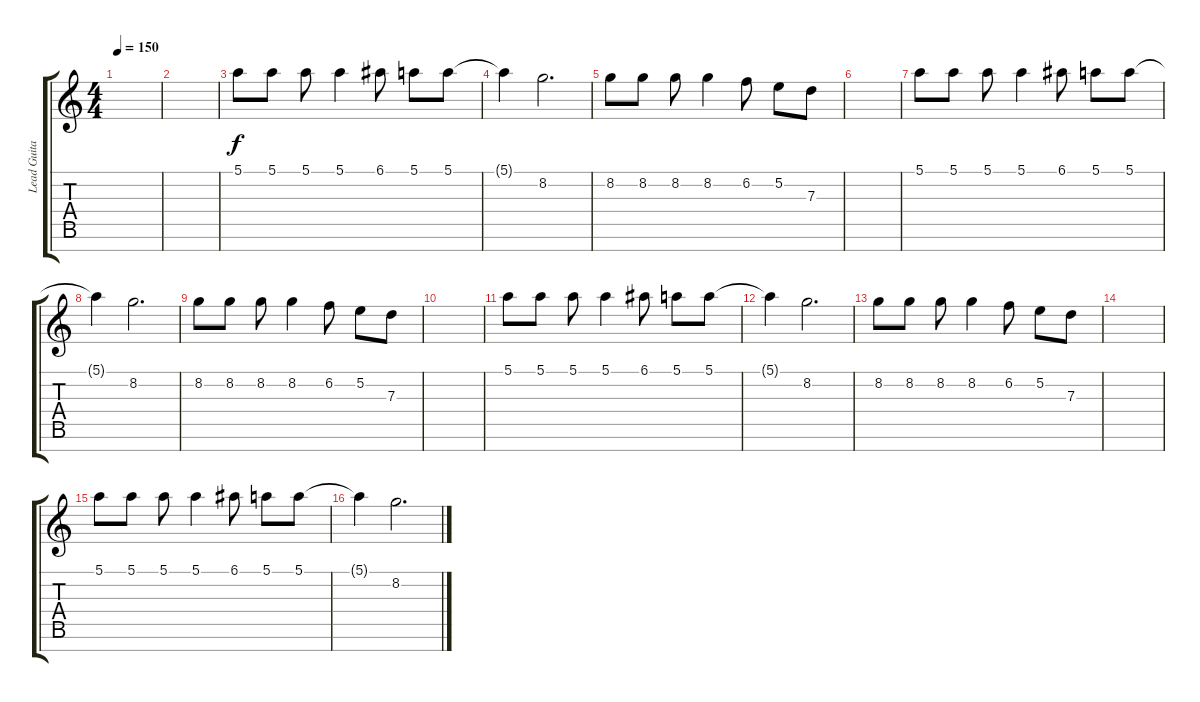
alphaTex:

\track ("Lead Guitar" "Lead Guita") {instrument overdrivenguitar}
\staff {score tabs}
\tuning (E4 B3 G3 D3 A2 E2 B1) {hide}
\ts (4 4)
\tempo 150
\clef g2
\ks c
|
|
5.1.8 5.1.8 5.1.8 5.1.4 6.1.8 5.1.8 5.1.8 |
5.1{t}.4 8.2.2{d} |
8.2.8 8.2.8 8.2.8 8.2.4 6.2.8 5.2.8 7.3.8 |
|
5.1.8 5.1.8 5.1.8 5.1.4 6.1.8 5.1.8 5.1.8 |
5.1{t}.4 8.2.2{d} |
8.2.8 8.2.8 8.2.8 8.2.4 6.2.8 5.2.8 7.3.8 |
|
5.1.8 5.1.8 5.1.8 5.1.4 6.1.8 5.1.8 5.1.8 |
5.1{t}.4 8.2.2{d} |
8.2.8 8.2.8 8.2.8 8.2.4 6.2.8 5.2.8 7.3.8 |
|
5.1.8 5.1.8 5.1.8 5.1.4 6.1.8 5.1.8 5.1.8 |
5.1{t}.4 8.2.2{d}
